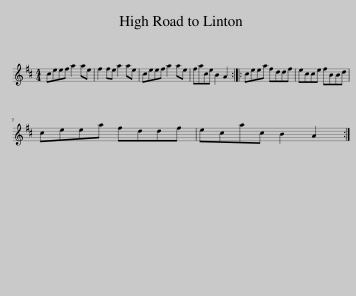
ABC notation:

X:1
L:1/8
M:4/4
I:linebreak $
K:D
V:1 treble
V:1
 ceef a2 ae | f2 fe a2 ae | ceef a2 ae | face B2 A2 :: ceea fddf | %5
 ecce fBBd |$ ceea fddf | ecac B2 A2 :| %8
